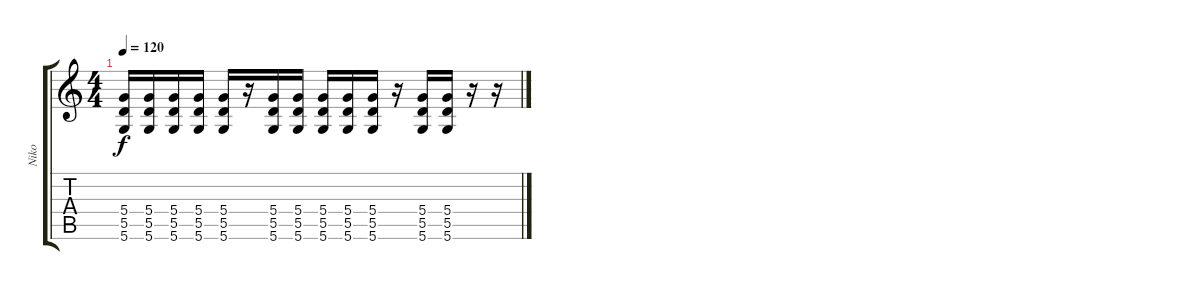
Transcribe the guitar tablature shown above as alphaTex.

\track ("Niko" "Niko") {instrument distortionguitar}
\staff {score tabs}
\tuning (E4 B3 G3 D3 A2 D2) {hide}
\ts (4 4)
\tempo 120
\clef g2
\ks c
(5.4 5.5 5.6).16{dy f} (5.4 5.5 5.6).16 (5.4 5.5 5.6).16 (5.4 5.5 5.6).16 (5.4 5.5 5.6).16 r.16 (5.4 5.5 5.6).16 (5.4 5.5 5.6).16 (5.4 5.5 5.6).16 (5.4 5.5 5.6).16 (5.4 5.5 5.6).16 r.16 (5.4 5.5 5.6).16 (5.4 5.5 5.6).16 r.16 r.16
